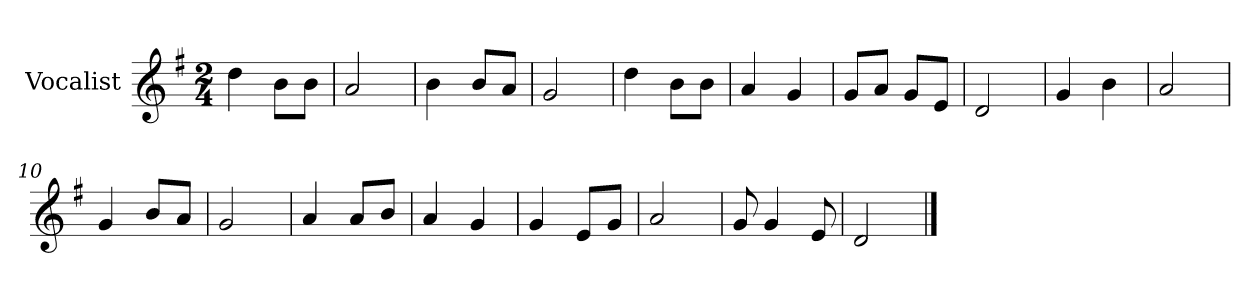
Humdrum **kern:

**kern
*part1
*staff1
*I"Vocalist
*k[f#]
*G:
*M2/4
=
4dd
8bL
8bJ
=1
2a
=2
4b
8bL
8aJ
=3
2g
=4
4dd
8bL
8bJ
=5
4a
4g
=6
8gL
8aJ
8gL
8eJ
=7
2d
=8
4g
4b
=9
2a
=10
4g
8bL
8aJ
=11
2g
=12
4a
8aL
8bJ
=13
4a
4g
=14
4g
8eL
8gJ
=15
2a
=16
8g
4g
8e
=17
2d
==
*-
